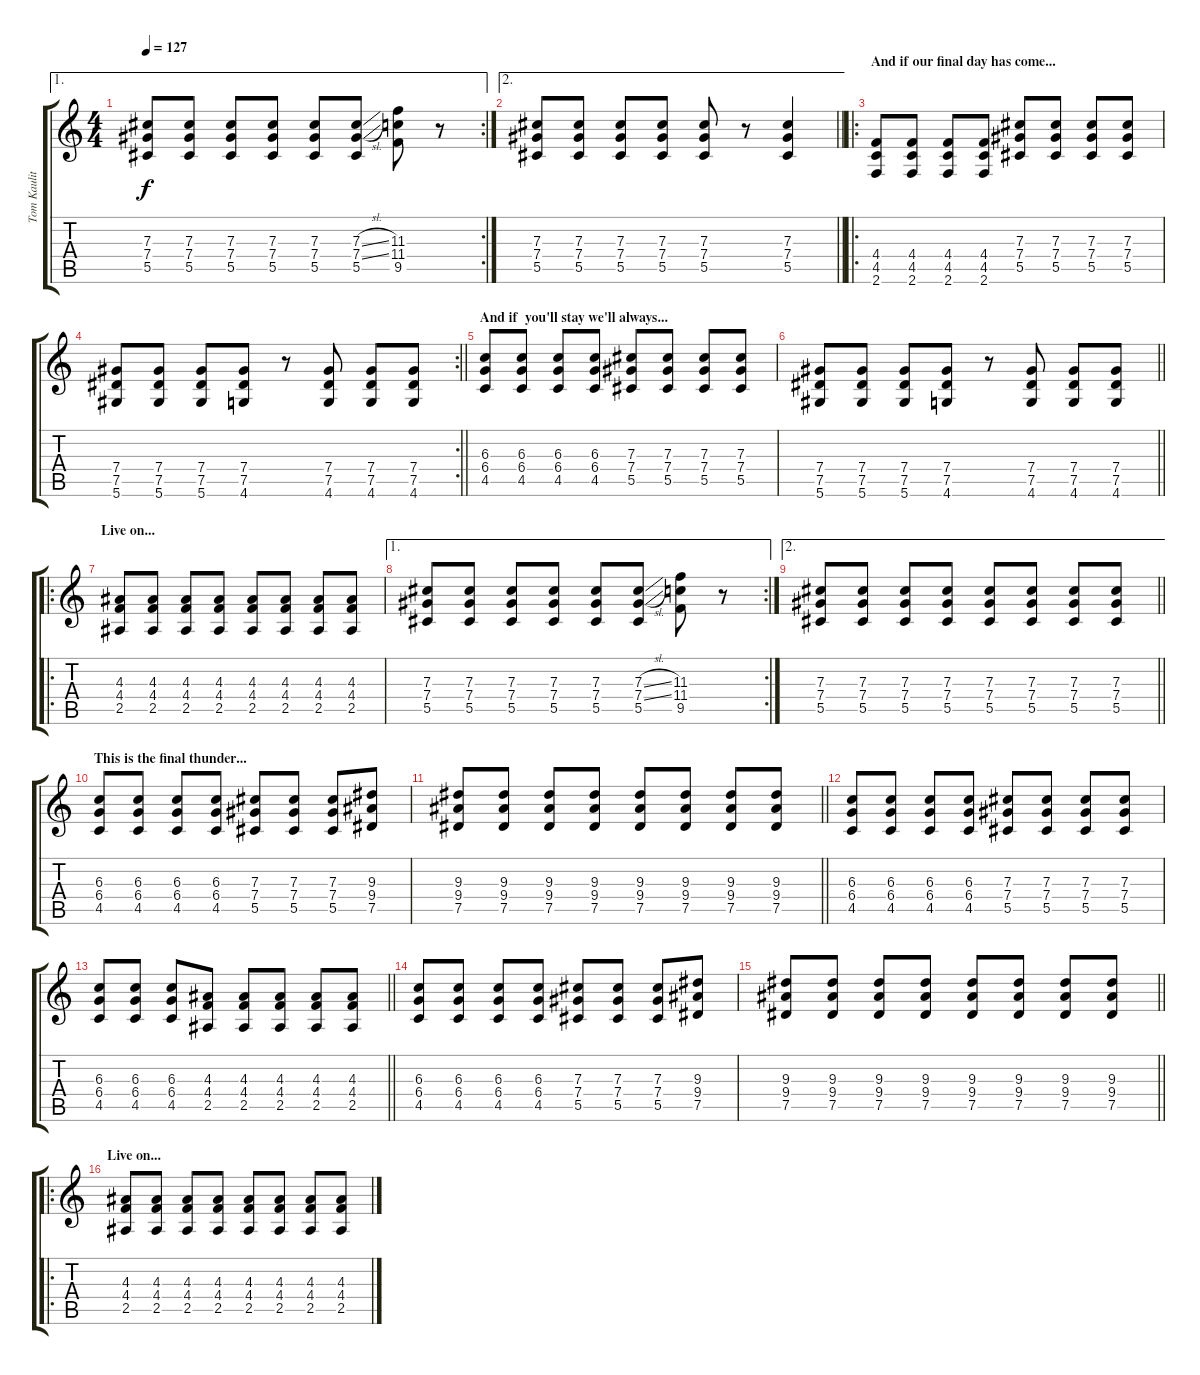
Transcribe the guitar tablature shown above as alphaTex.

\track ("Tom Kaulitz" "Tom Kaulit") {instrument acousticguitarsteel}
\staff {score tabs}
\tuning (Eb4 Bb3 Gb3 Db3 Ab2 Eb2) {hide}
\ae 1
\rc 2
\ts (4 4)
\tempo 127
\clef g2
\ks c
(7.3 7.4 5.5).8{dy f} (7.3 7.4 5.5).8 (7.3 7.4 5.5).8 (7.3 7.4 5.5).8 (7.3 7.4 5.5).8 (7.3{sl} 7.4{sl} 5.5).8 (11.3 11.4 9.5).8 r.8 |
\ae 2
\barLineRight lightlight
(7.3 7.4 5.5).8 (7.3 7.4 5.5).8 (7.3 7.4 5.5).8 (7.3 7.4 5.5).8 (7.3 7.4 5.5).8 r.8 (7.3 7.4 5.5).4 |
\ro
\section ("" "And if our final day has come...")
(4.4 4.5 2.6).8 (4.4 4.5 2.6).8 (4.4 4.5 2.6).8 (4.4 4.5 2.6).8 (7.3 7.4 5.5).8 (7.3 7.4 5.5).8 (7.3 7.4 5.5).8 (7.3 7.4 5.5).8 |
\rc 2
\barLineRight lightlight
(7.4 7.5 5.6).8 (7.4 7.5 5.6).8 (7.4 7.5 5.6).8 (7.4 7.5 4.6).8 r.8 (7.4 7.5 4.6).8 (7.4 7.5 4.6).8 (7.4 7.5 4.6).8 |
\section ("" "And if  you'll stay we'll always...")
(6.3 6.4 4.5).8 (6.3 6.4 4.5).8 (6.3 6.4 4.5).8 (6.3 6.4 4.5).8 (7.3 7.4 5.5).8 (7.3 7.4 5.5).8 (7.3 7.4 5.5).8 (7.3 7.4 5.5).8 |
\barLineRight lightlight
(7.4 7.5 5.6).8 (7.4 7.5 5.6).8 (7.4 7.5 5.6).8 (7.4 7.5 4.6).8 r.8 (7.4 7.5 4.6).8 (7.4 7.5 4.6).8 (7.4 7.5 4.6).8 |
\ro
\section ("" "Live on...")
(4.3 4.4 2.5).8 (4.3 4.4 2.5).8 (4.3 4.4 2.5).8 (4.3 4.4 2.5).8 (4.3 4.4 2.5).8 (4.3 4.4 2.5).8 (4.3 4.4 2.5).8 (4.3 4.4 2.5).8 |
\ae 1
\rc 2
(7.3 7.4 5.5).8 (7.3 7.4 5.5).8 (7.3 7.4 5.5).8 (7.3 7.4 5.5).8 (7.3 7.4 5.5).8 (7.3{sl} 7.4{sl} 5.5).8 (11.3 11.4 9.5).8 r.8 |
\ae 2
\barLineRight lightlight
(7.3 7.4 5.5).8 (7.3 7.4 5.5).8 (7.3 7.4 5.5).8 (7.3 7.4 5.5).8 (7.3 7.4 5.5).8 (7.3 7.4 5.5).8 (7.3 7.4 5.5).8 (7.3 7.4 5.5).8 |
\section ("" "This is the final thunder...")
(6.3 6.4 4.5).8 (6.3 6.4 4.5).8 (6.3 6.4 4.5).8 (6.3 6.4 4.5).8 (7.3 7.4 5.5).8 (7.3 7.4 5.5).8 (7.3 7.4 5.5).8 (9.3 9.4 7.5).8 |
\barLineRight lightlight
(9.3 9.4 7.5).8 (9.3 9.4 7.5).8 (9.3 9.4 7.5).8 (9.3 9.4 7.5).8 (9.3 9.4 7.5).8 (9.3 9.4 7.5).8 (9.3 9.4 7.5).8 (9.3 9.4 7.5).8 |
(6.3 6.4 4.5).8 (6.3 6.4 4.5).8 (6.3 6.4 4.5).8 (6.3 6.4 4.5).8 (7.3 7.4 5.5).8 (7.3 7.4 5.5).8 (7.3 7.4 5.5).8 (7.3 7.4 5.5).8 |
\barLineRight lightlight
(6.3 6.4 4.5).8 (6.3 6.4 4.5).8 (6.3 6.4 4.5).8 (4.3 4.4 2.5).8 (4.3 4.4 2.5).8 (4.3 4.4 2.5).8 (4.3 4.4 2.5).8 (4.3 4.4 2.5).8 |
(6.3 6.4 4.5).8 (6.3 6.4 4.5).8 (6.3 6.4 4.5).8 (6.3 6.4 4.5).8 (7.3 7.4 5.5).8 (7.3 7.4 5.5).8 (7.3 7.4 5.5).8 (9.3 9.4 7.5).8 |
\barLineRight lightlight
(9.3 9.4 7.5).8 (9.3 9.4 7.5).8 (9.3 9.4 7.5).8 (9.3 9.4 7.5).8 (9.3 9.4 7.5).8 (9.3 9.4 7.5).8 (9.3 9.4 7.5).8 (9.3 9.4 7.5).8 |
\ro
\section ("" "Live on...")
(4.3 4.4 2.5).8 (4.3 4.4 2.5).8 (4.3 4.4 2.5).8 (4.3 4.4 2.5).8 (4.3 4.4 2.5).8 (4.3 4.4 2.5).8 (4.3 4.4 2.5).8 (4.3 4.4 2.5).8
